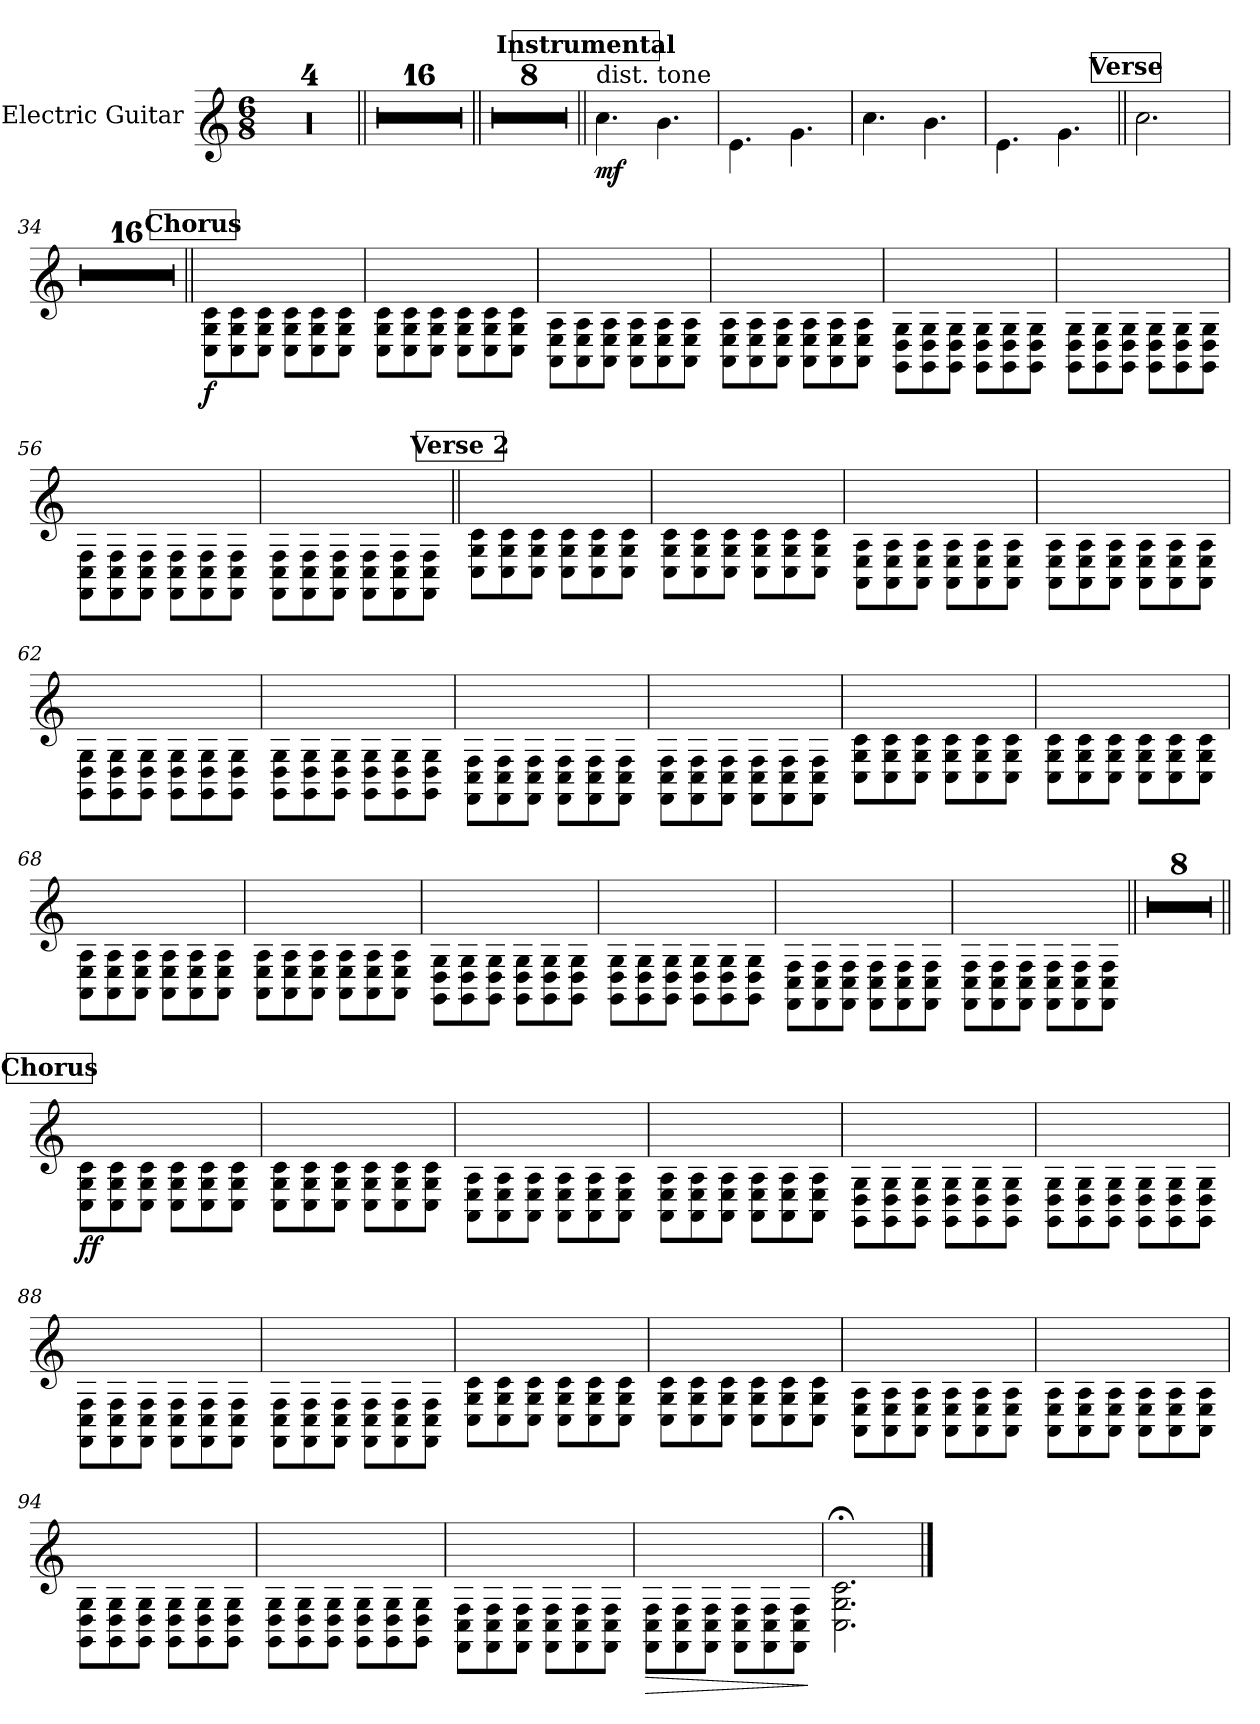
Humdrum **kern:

**kern	**dynam
*part1	*part1
*staff1	*staff1
*I"Electric Guitar	*
*I'El. Guit.	*
*stria6	*
*	*
*k[]	*
*M6/8	*
=1	=1
2.r	.
=2	=2
2.r	.
=3	=3
2.r	.
=4	=4
2.r	.
=5||	=5||
2.r	.
=6	=6
2.r	.
=7	=7
2.r	.
=8	=8
2.r	.
=9	=9
2.r	.
=10	=10
2.r	.
=11	=11
2.r	.
=12	=12
2.r	.
=13	=13
2.r	.
=14	=14
2.r	.
=15	=15
2.r	.
=16	=16
2.r	.
=17	=17
2.r	.
=18	=18
2.r	.
=19	=19
2.r	.
=20	=20
2.r	.
=21||	=21||
2.r	.
=22	=22
2.r	.
=23	=23
2.r	.
=24	=24
2.r	.
=25	=25
2.r	.
=26	=26
2.r	.
=27	=27
2.r	.
=28	=28
2.r	.
!!LO:REH:place=s1:a:B:fs=14:t=Instrumental
=29||	=29||
!LO:TX:a:t=dist. tone	!
!	!LO:DY:b
4.cc\	mf
4.b\	.
=30	=30
4.e\	.
4.g\	.
=31	=31
4.cc\	.
4.b\	.
=32	=32
4.e\	.
4.g\	.
!!LO:REH:place=s1:a:B:fs=14:t=Verse
=33||	=33||
2.cc\	.
=34	=34
2.r	.
=35	=35
2.r	.
=36	=36
2.r	.
=37	=37
2.r	.
=38	=38
2.r	.
=39	=39
2.r	.
=40	=40
2.r	.
=41	=41
2.r	.
=42	=42
2.r	.
=43	=43
2.r	.
=44	=44
2.r	.
=45	=45
2.r	.
=46	=46
2.r	.
=47	=47
2.r	.
=48	=48
2.r	.
=49	=49
2.r	.
!!LO:LB:g=z
!!LO:REH:place=s1:a:B:fs=14:t=Chorus
=50||	=50||
!	!LO:DY:b
8C\ 8G\ 8c\L	f
8C\ 8G\ 8c\	.
8C\ 8G\ 8c\J	.
8C\ 8G\ 8c\L	.
8C\ 8G\ 8c\	.
8C\ 8G\ 8c\J	.
=51	=51
8C\ 8G\ 8c\L	.
8C\ 8G\ 8c\	.
8C\ 8G\ 8c\J	.
8C\ 8G\ 8c\L	.
8C\ 8G\ 8c\	.
8C\ 8G\ 8c\J	.
=52	=52
8AA\ 8E\ 8A\L	.
8AA\ 8E\ 8A\	.
8AA\ 8E\ 8A\J	.
8AA\ 8E\ 8A\L	.
8AA\ 8E\ 8A\	.
8AA\ 8E\ 8A\J	.
=53	=53
8AA\ 8E\ 8A\L	.
8AA\ 8E\ 8A\	.
8AA\ 8E\ 8A\J	.
8AA\ 8E\ 8A\L	.
8AA\ 8E\ 8A\	.
8AA\ 8E\ 8A\J	.
=54	=54
8GG\ 8D\ 8G\L	.
8GG\ 8D\ 8G\	.
8GG\ 8D\ 8G\J	.
8GG\ 8D\ 8G\L	.
8GG\ 8D\ 8G\	.
8GG\ 8D\ 8G\J	.
=55	=55
8GG\ 8D\ 8G\L	.
8GG\ 8D\ 8G\	.
8GG\ 8D\ 8G\J	.
8GG\ 8D\ 8G\L	.
8GG\ 8D\ 8G\	.
8GG\ 8D\ 8G\J	.
!!LO:LB:g=z
=56	=56
8FF\ 8C\ 8F\L	.
8FF\ 8C\ 8F\	.
8FF\ 8C\ 8F\J	.
8FF\ 8C\ 8F\L	.
8FF\ 8C\ 8F\	.
8FF\ 8C\ 8F\J	.
=57	=57
8FF\ 8C\ 8F\L	.
8FF\ 8C\ 8F\	.
8FF\ 8C\ 8F\J	.
8FF\ 8C\ 8F\L	.
8FF\ 8C\ 8F\	.
8FF\ 8C\ 8F\J	.
!!LO:REH:place=s1:a:B:fs=14:t=Verse 2
=58||	=58||
8C\ 8G\ 8c\L	.
8C\ 8G\ 8c\	.
8C\ 8G\ 8c\J	.
8C\ 8G\ 8c\L	.
8C\ 8G\ 8c\	.
8C\ 8G\ 8c\J	.
=59	=59
8C\ 8G\ 8c\L	.
8C\ 8G\ 8c\	.
8C\ 8G\ 8c\J	.
8C\ 8G\ 8c\L	.
8C\ 8G\ 8c\	.
8C\ 8G\ 8c\J	.
=60	=60
8AA\ 8E\ 8A\L	.
8AA\ 8E\ 8A\	.
8AA\ 8E\ 8A\J	.
8AA\ 8E\ 8A\L	.
8AA\ 8E\ 8A\	.
8AA\ 8E\ 8A\J	.
=61	=61
8AA\ 8E\ 8A\L	.
8AA\ 8E\ 8A\	.
8AA\ 8E\ 8A\J	.
8AA\ 8E\ 8A\L	.
8AA\ 8E\ 8A\	.
8AA\ 8E\ 8A\J	.
!!LO:LB:g=z
=62	=62
8GG\ 8D\ 8G\L	.
8GG\ 8D\ 8G\	.
8GG\ 8D\ 8G\J	.
8GG\ 8D\ 8G\L	.
8GG\ 8D\ 8G\	.
8GG\ 8D\ 8G\J	.
=63	=63
8GG\ 8D\ 8G\L	.
8GG\ 8D\ 8G\	.
8GG\ 8D\ 8G\J	.
8GG\ 8D\ 8G\L	.
8GG\ 8D\ 8G\	.
8GG\ 8D\ 8G\J	.
=64	=64
8FF\ 8C\ 8F\L	.
8FF\ 8C\ 8F\	.
8FF\ 8C\ 8F\J	.
8FF\ 8C\ 8F\L	.
8FF\ 8C\ 8F\	.
8FF\ 8C\ 8F\J	.
=65	=65
8FF\ 8C\ 8F\L	.
8FF\ 8C\ 8F\	.
8FF\ 8C\ 8F\J	.
8FF\ 8C\ 8F\L	.
8FF\ 8C\ 8F\	.
8FF\ 8C\ 8F\J	.
=66	=66
8C\ 8G\ 8c\L	.
8C\ 8G\ 8c\	.
8C\ 8G\ 8c\J	.
8C\ 8G\ 8c\L	.
8C\ 8G\ 8c\	.
8C\ 8G\ 8c\J	.
=67	=67
8C\ 8G\ 8c\L	.
8C\ 8G\ 8c\	.
8C\ 8G\ 8c\J	.
8C\ 8G\ 8c\L	.
8C\ 8G\ 8c\	.
8C\ 8G\ 8c\J	.
!!LO:LB:g=z
=68	=68
8AA\ 8E\ 8A\L	.
8AA\ 8E\ 8A\	.
8AA\ 8E\ 8A\J	.
8AA\ 8E\ 8A\L	.
8AA\ 8E\ 8A\	.
8AA\ 8E\ 8A\J	.
=69	=69
8AA\ 8E\ 8A\L	.
8AA\ 8E\ 8A\	.
8AA\ 8E\ 8A\J	.
8AA\ 8E\ 8A\L	.
8AA\ 8E\ 8A\	.
8AA\ 8E\ 8A\J	.
=70	=70
8GG\ 8D\ 8G\L	.
8GG\ 8D\ 8G\	.
8GG\ 8D\ 8G\J	.
8GG\ 8D\ 8G\L	.
8GG\ 8D\ 8G\	.
8GG\ 8D\ 8G\J	.
=71	=71
8GG\ 8D\ 8G\L	.
8GG\ 8D\ 8G\	.
8GG\ 8D\ 8G\J	.
8GG\ 8D\ 8G\L	.
8GG\ 8D\ 8G\	.
8GG\ 8D\ 8G\J	.
=72	=72
8FF\ 8C\ 8F\L	.
8FF\ 8C\ 8F\	.
8FF\ 8C\ 8F\J	.
8FF\ 8C\ 8F\L	.
8FF\ 8C\ 8F\	.
8FF\ 8C\ 8F\J	.
=73	=73
8FF\ 8C\ 8F\L	.
8FF\ 8C\ 8F\	.
8FF\ 8C\ 8F\J	.
8FF\ 8C\ 8F\L	.
8FF\ 8C\ 8F\	.
8FF\ 8C\ 8F\J	.
=74||	=74||
2.r	.
=75	=75
2.r	.
=76	=76
2.r	.
=77	=77
2.r	.
=78	=78
2.r	.
=79	=79
2.r	.
=80	=80
2.r	.
=81	=81
2.r	.
!!LO:LB:g=z
!!LO:REH:place=s1:a:B:fs=14:t=Chorus
=82||	=82||
!	!LO:DY:b
8C\ 8G\ 8c\L	ff
8C\ 8G\ 8c\	.
8C\ 8G\ 8c\J	.
8C\ 8G\ 8c\L	.
8C\ 8G\ 8c\	.
8C\ 8G\ 8c\J	.
=83	=83
8C\ 8G\ 8c\L	.
8C\ 8G\ 8c\	.
8C\ 8G\ 8c\J	.
8C\ 8G\ 8c\L	.
8C\ 8G\ 8c\	.
8C\ 8G\ 8c\J	.
=84	=84
8AA\ 8E\ 8A\L	.
8AA\ 8E\ 8A\	.
8AA\ 8E\ 8A\J	.
8AA\ 8E\ 8A\L	.
8AA\ 8E\ 8A\	.
8AA\ 8E\ 8A\J	.
=85	=85
8AA\ 8E\ 8A\L	.
8AA\ 8E\ 8A\	.
8AA\ 8E\ 8A\J	.
8AA\ 8E\ 8A\L	.
8AA\ 8E\ 8A\	.
8AA\ 8E\ 8A\J	.
=86	=86
8GG\ 8D\ 8G\L	.
8GG\ 8D\ 8G\	.
8GG\ 8D\ 8G\J	.
8GG\ 8D\ 8G\L	.
8GG\ 8D\ 8G\	.
8GG\ 8D\ 8G\J	.
=87	=87
8GG\ 8D\ 8G\L	.
8GG\ 8D\ 8G\	.
8GG\ 8D\ 8G\J	.
8GG\ 8D\ 8G\L	.
8GG\ 8D\ 8G\	.
8GG\ 8D\ 8G\J	.
!!LO:PB:g=z
=88	=88
8FF\ 8C\ 8F\L	.
8FF\ 8C\ 8F\	.
8FF\ 8C\ 8F\J	.
8FF\ 8C\ 8F\L	.
8FF\ 8C\ 8F\	.
8FF\ 8C\ 8F\J	.
=89	=89
8FF\ 8C\ 8F\L	.
8FF\ 8C\ 8F\	.
8FF\ 8C\ 8F\J	.
8FF\ 8C\ 8F\L	.
8FF\ 8C\ 8F\	.
8FF\ 8C\ 8F\J	.
=90	=90
8C\ 8G\ 8c\L	.
8C\ 8G\ 8c\	.
8C\ 8G\ 8c\J	.
8C\ 8G\ 8c\L	.
8C\ 8G\ 8c\	.
8C\ 8G\ 8c\J	.
=91	=91
8C\ 8G\ 8c\L	.
8C\ 8G\ 8c\	.
8C\ 8G\ 8c\J	.
8C\ 8G\ 8c\L	.
8C\ 8G\ 8c\	.
8C\ 8G\ 8c\J	.
=92	=92
8AA\ 8E\ 8A\L	.
8AA\ 8E\ 8A\	.
8AA\ 8E\ 8A\J	.
8AA\ 8E\ 8A\L	.
8AA\ 8E\ 8A\	.
8AA\ 8E\ 8A\J	.
=93	=93
8AA\ 8E\ 8A\L	.
8AA\ 8E\ 8A\	.
8AA\ 8E\ 8A\J	.
8AA\ 8E\ 8A\L	.
8AA\ 8E\ 8A\	.
8AA\ 8E\ 8A\J	.
!!LO:LB:g=z
=94	=94
8GG\ 8D\ 8G\L	.
8GG\ 8D\ 8G\	.
8GG\ 8D\ 8G\J	.
8GG\ 8D\ 8G\L	.
8GG\ 8D\ 8G\	.
8GG\ 8D\ 8G\J	.
=95	=95
8GG\ 8D\ 8G\L	.
8GG\ 8D\ 8G\	.
8GG\ 8D\ 8G\J	.
8GG\ 8D\ 8G\L	.
8GG\ 8D\ 8G\	.
8GG\ 8D\ 8G\J	.
=96	=96
8FF\ 8C\ 8F\L	.
8FF\ 8C\ 8F\	.
8FF\ 8C\ 8F\J	.
8FF\ 8C\ 8F\L	.
8FF\ 8C\ 8F\	.
8FF\ 8C\ 8F\J	.
=97	=97
!	!LO:HP:b
8FF\ 8C\ 8F\L	>
8FF\ 8C\ 8F\	.
8FF\ 8C\ 8F\J	.
8FF\ 8C\ 8F\L	.
8FF\ 8C\ 8F\	.
8FF\ 8C\ 8F\J	.
.	]
=98	=98
2.C\;< 2.G\;< 2.c\;<	.
==	==
*-	*-
